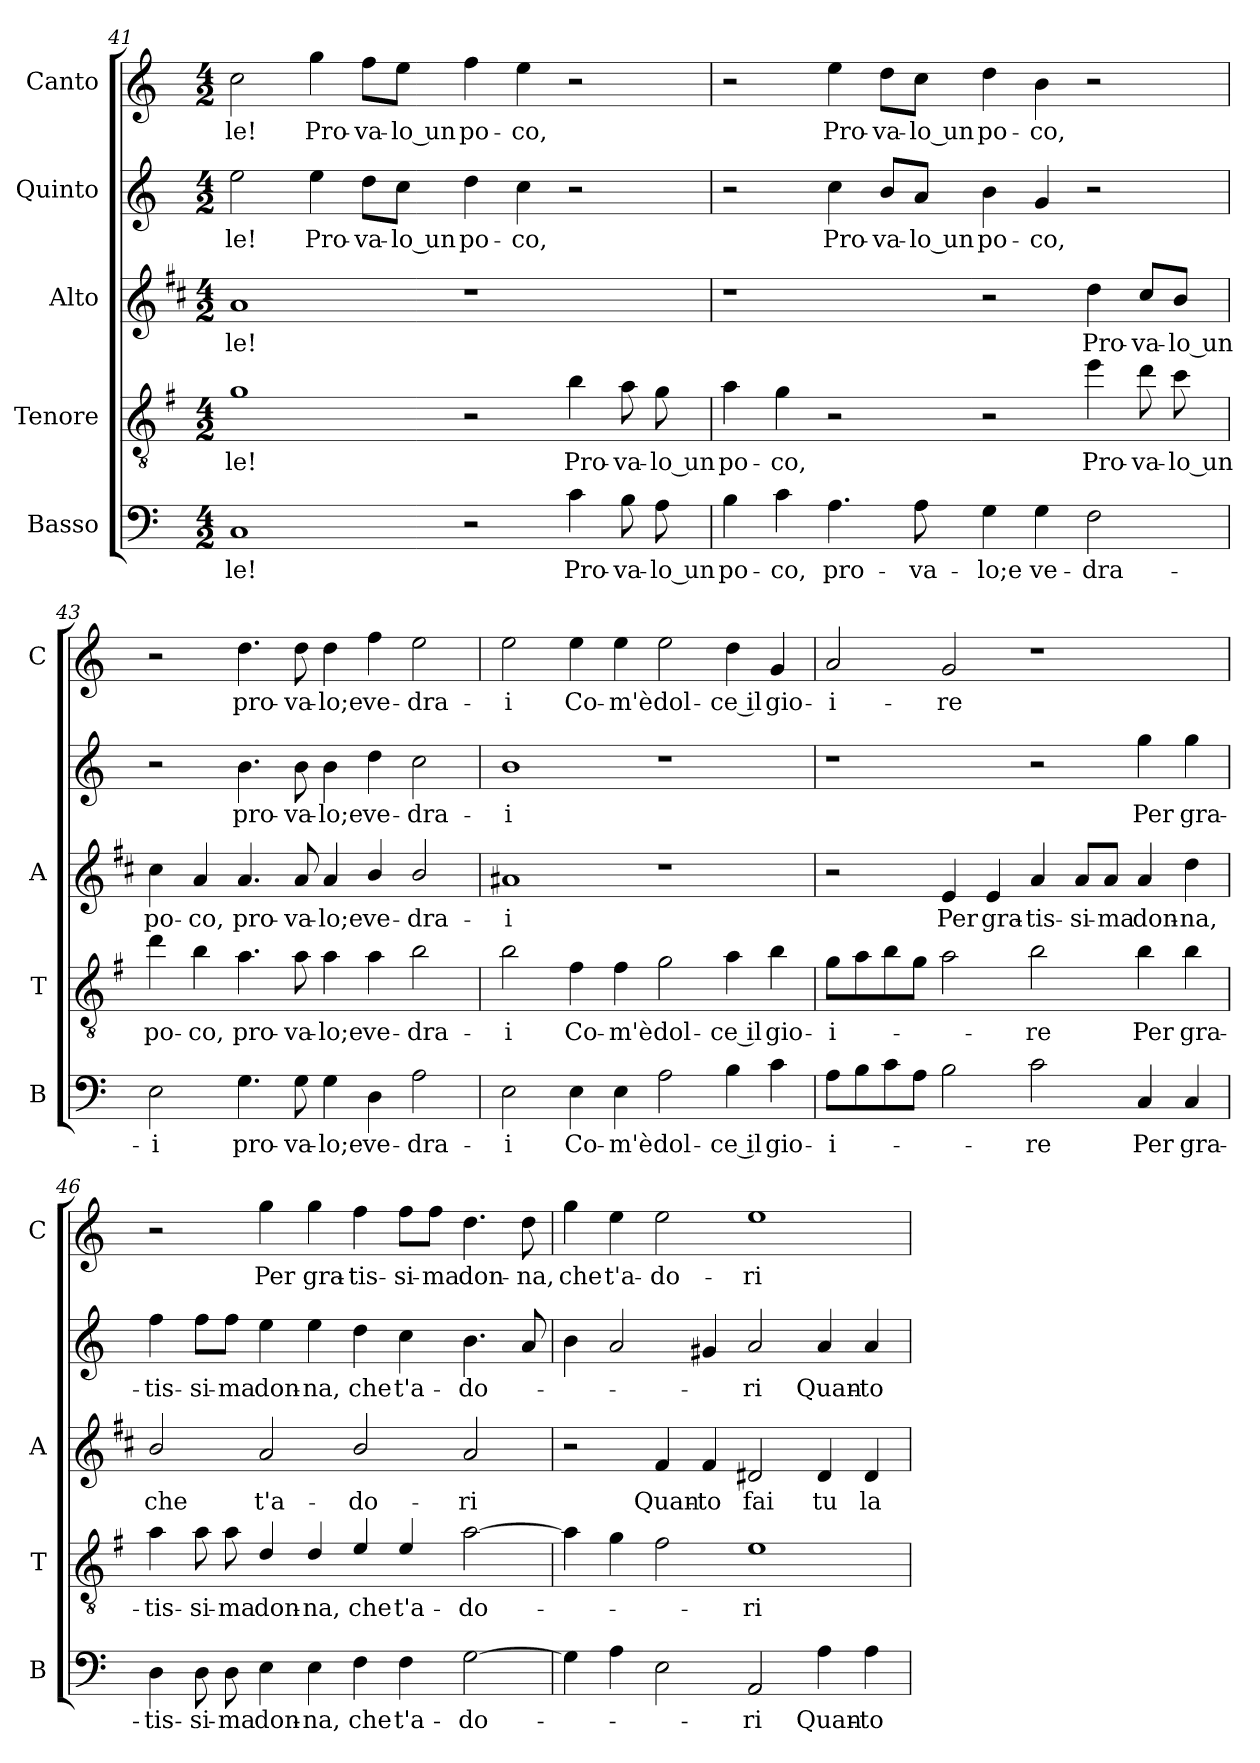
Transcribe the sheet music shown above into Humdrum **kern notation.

**kern	**text	**kern	**text	**kern	**text	**kern	**text	**kern	**text
*part5	*part5	*part4	*part4	*part3	*part3	*part2	*part2	*part1	*part1
*staff5	*staff5	*staff4	*staff4	*staff3	*staff3	*staff2	*staff2	*staff1	*staff1
*I"Basso	*	*I"Tenore	*	*I"Alto	*	*I"Quinto	*	*I"Canto	*
*I'B	*	*I'T	*	*I'A	*	*	*	*I'C	*
!!LO:PB:g=z
*clefF4	*	*clefGv2	*	*clefG2	*	*clefG2	*	*clefG2	*
*	*	*ITrd4c7	*	*ITrd1c2	*	*	*	*	*
*k[]	*	*k[]	*	*k[]	*	*k[]	*	*k[]	*
*C:	*	*C:	*	*C:	*	*C:	*	*C:	*
*M4/2	*	*M4/2	*	*M4/2	*	*M4/2	*	*M4/2	*
=41	=41	=41	=41	=41	=41	=41	=41	=41	=41
!	!LO:LY:b	!	!LO:LY:b	!	!LO:LY:b	!	!LO:LY:b	!	!LO:LY:b
1C	-le!	1c	-le!	1g	-le!	2ee\	-le!	2cc\	-le!
!	!	!	!	!	!	!	!LO:LY:b	!	!LO:LY:b
.	.	.	.	.	.	4ee\	Pro-	4gg\	Pro-
!	!	!	!	!	!	!	!LO:LY:b	!	!LO:LY:b
.	.	.	.	.	.	8dd\L	-va-	8ff\L	-va-
!	!	!	!	!	!	!	!LO:LY:b	!	!LO:LY:b
.	.	.	.	.	.	8cc\J	-lo un	8ee\J	-lo un
!	!	!	!	!	!	!	!LO:LY:b	!	!LO:LY:b
2r	.	2r	.	1r	.	4dd\	po-	4ff\	po-
!	!	!	!	!	!	!	!LO:LY:b	!	!LO:LY:b
.	.	.	.	.	.	4cc\	-co,	4ee\	-co,
!	!LO:LY:b	!	!LO:LY:b	!	!	!	!	!	!
4c\	Pro-	4e\	Pro-	.	.	2r	.	2r	.
!	!LO:LY:b	!	!LO:LY:b	!	!	!	!	!	!
8B\	-va-	8d\	-va-	.	.	.	.	.	.
!	!LO:LY:b	!	!LO:LY:b	!	!	!	!	!	!
8A\	-lo un	8c\	-lo un	.	.	.	.	.	.
=42	=42	=42	=42	=42	=42	=42	=42	=42	=42
!	!LO:LY:b	!	!LO:LY:b	!	!	!	!	!	!
4B\	po-	4d\	po-	1r	.	2r	.	2r	.
!	!LO:LY:b	!	!LO:LY:b	!	!	!	!	!	!
4c\	-co,	4c\	-co,	.	.	.	.	.	.
!	!LO:LY:b	!	!	!	!	!	!LO:LY:b	!	!LO:LY:b
4.A\	pro-	2r	.	.	.	4cc\	Pro-	4ee\	Pro-
!	!	!	!	!	!	!	!LO:LY:b	!	!LO:LY:b
.	.	.	.	.	.	8b/L	-va-	8dd\L	-va-
!	!LO:LY:b	!	!	!	!	!	!LO:LY:b	!	!LO:LY:b
8A\	-va-	.	.	.	.	8a/J	-lo un	8cc\J	-lo un
!	!LO:LY:b	!	!	!	!	!	!LO:LY:b	!	!LO:LY:b
4G\	-lo;e	2r	.	2r	.	4b\	po-	4dd\	po-
!	!LO:LY:b	!	!	!	!	!	!LO:LY:b	!	!LO:LY:b
4G\	ve-	.	.	.	.	4g/	-co,	4b\	-co,
!	!LO:LY:b	!	!LO:LY:b	!	!LO:LY:b	!	!	!	!
2F\	-dra-	4a\	Pro-	4cc\	Pro-	2r	.	2r	.
!	!	!	!LO:LY:b	!	!LO:LY:b	!	!	!	!
.	.	8g\	-va-	8b/L	-va-	.	.	.	.
!	!	!	!LO:LY:b	!	!LO:LY:b	!	!	!	!
.	.	8f\	-lo un	8a/J	-lo un	.	.	.	.
=43	=43	=43	=43	=43	=43	=43	=43	=43	=43
!	!LO:LY:b	!	!LO:LY:b	!	!LO:LY:b	!	!	!	!
2E\	-i	4g\	po-	4b\	po-	2r	.	2r	.
!	!	!	!LO:LY:b	!	!LO:LY:b	!	!	!	!
.	.	4e\	-co,	4g/	-co,	.	.	.	.
!	!LO:LY:b	!	!LO:LY:b	!	!LO:LY:b	!	!LO:LY:b	!	!LO:LY:b
4.G\	pro-	4.d\	pro-	4.g/	pro-	4.b\	pro-	4.dd\	pro-
!	!LO:LY:b	!	!LO:LY:b	!	!LO:LY:b	!	!LO:LY:b	!	!LO:LY:b
8G\	-va-	8d\	-va-	8g/	-va-	8b\	-va-	8dd\	-va-
!	!LO:LY:b	!	!LO:LY:b	!	!LO:LY:b	!	!LO:LY:b	!	!LO:LY:b
4G\	-lo;e	4d\	-lo;e	4g/	-lo;e	4b\	-lo;e	4dd\	-lo;e
!	!LO:LY:b	!	!LO:LY:b	!	!LO:LY:b	!	!LO:LY:b	!	!LO:LY:b
4D\	ve-	4d\	ve-	4a/	ve-	4dd\	ve-	4ff\	ve-
!	!LO:LY:b	!	!LO:LY:b	!	!LO:LY:b	!	!LO:LY:b	!	!LO:LY:b
2A\	-dra-	2e\	-dra-	2a/	-dra-	2cc\	-dra-	2ee\	-dra-
!!LO:LB:g=z
=44	=44	=44	=44	=44	=44	=44	=44	=44	=44
!	!LO:LY:b	!	!LO:LY:b	!	!LO:LY:b	!	!LO:LY:b	!	!LO:LY:b
2E\	-i	2e\	-i	1g#X	-i	1b	-i	2ee\	-i
!	!LO:LY:b	!	!LO:LY:b	!	!	!	!	!	!LO:LY:b
4E\	Co-	4B\	Co-	.	.	.	.	4ee\	Co-
!	!LO:LY:b	!	!LO:LY:b	!	!	!	!	!	!LO:LY:b
4E\	-m'è	4B\	-m'è	.	.	.	.	4ee\	-m'è
!	!LO:LY:b	!	!LO:LY:b	!	!	!	!	!	!LO:LY:b
2A\	dol-	2c\	dol-	1r	.	1r	.	2ee\	dol-
!	!LO:LY:b	!	!LO:LY:b	!	!	!	!	!	!LO:LY:b
4B\	-ce il	4d\	-ce il	.	.	.	.	4dd\	-ce il
!	!LO:LY:b	!	!LO:LY:b	!	!	!	!	!	!LO:LY:b
4c\	gio-	4e\	gio-	.	.	.	.	4g/	gio-
=45	=45	=45	=45	=45	=45	=45	=45	=45	=45
!	!LO:LY:b	!	!LO:LY:b	!	!	!	!	!	!LO:LY:b
8A\L	-i-	8c\L	-i-	2r	.	1r	.	2a/	-i-
8B\	.	8d\	.	.	.	.	.	.	.
8c\	.	8e\	.	.	.	.	.	.	.
8A\J	.	8c\J	.	.	.	.	.	.	.
!	!	!	!	!	!LO:LY:b	!	!	!	!LO:LY:b
2B\	.	2d\	.	4d/	Per	.	.	2g/	-re
!	!	!	!	!	!LO:LY:b	!	!	!	!
.	.	.	.	4d/	gra-	.	.	.	.
!	!LO:LY:b	!	!LO:LY:b	!	!LO:LY:b	!	!	!	!
2c\	-re	2e\	-re	4g/	-tis-	2r	.	1r	.
!	!	!	!	!	!LO:LY:b	!	!	!	!
.	.	.	.	8g/L	-si-	.	.	.	.
!	!	!	!	!	!LO:LY:b	!	!	!	!
.	.	.	.	8g/J	-ma	.	.	.	.
!	!LO:LY:b	!	!LO:LY:b	!	!LO:LY:b	!	!LO:LY:b	!	!
4C/	Per	4e\	Per	4g/	don-	4gg\	Per	.	.
!	!LO:LY:b	!	!LO:LY:b	!	!LO:LY:b	!	!LO:LY:b	!	!
4C/	gra-	4e\	gra-	4cc\	-na,	4gg\	gra-	.	.
=46	=46	=46	=46	=46	=46	=46	=46	=46	=46
!	!LO:LY:b	!	!LO:LY:b	!	!LO:LY:b	!	!LO:LY:b	!	!
4D\	-tis-	4d\	-tis-	2a/	che	4ff\	-tis-	2r	.
!	!LO:LY:b	!	!LO:LY:b	!	!	!	!LO:LY:b	!	!
8D\	-si-	8d\	-si-	.	.	8ff\L	-si-	.	.
!	!LO:LY:b	!	!LO:LY:b	!	!	!	!LO:LY:b	!	!
8D\	-ma	8d\	-ma	.	.	8ff\J	-ma	.	.
!	!LO:LY:b	!	!LO:LY:b	!	!LO:LY:b	!	!LO:LY:b	!	!LO:LY:b
4E\	don-	4G/	don-	2g/	t'a-	4ee\	don-	4gg\	Per
!	!LO:LY:b	!	!LO:LY:b	!	!	!	!LO:LY:b	!	!LO:LY:b
4E\	-na,	4G/	-na,	.	.	4ee\	-na,	4gg\	gra-
!	!LO:LY:b	!	!LO:LY:b	!	!LO:LY:b	!	!LO:LY:b	!	!LO:LY:b
4F\	che	4A/	che	2a/	-do-	4dd\	che	4ff\	-tis-
!	!LO:LY:b	!	!LO:LY:b	!	!	!	!LO:LY:b	!	!LO:LY:b
4F\	t'a-	4A/	t'a-	.	.	4cc\	t'a-	8ff\L	-si-
!	!	!	!	!	!	!	!	!	!LO:LY:b
.	.	.	.	.	.	.	.	8ff\J	-ma
!	!LO:LY:b	!	!LO:LY:b	!	!LO:LY:b	!	!LO:LY:b	!	!LO:LY:b
[2G\	-do-	[2d\	-do-	2g/	-ri	4.b\	-do-	4.dd\	don-
!	!	!	!	!	!	!	!	!	!LO:LY:b
.	.	.	.	.	.	8a/	.	8dd\	-na,
!!LO:LB:g=z
=47	=47	=47	=47	=47	=47	=47	=47	=47	=47
!	!	!	!	!	!	!	!	!	!LO:LY:b
4G\]	.	4d\]	.	2r	.	4b\	.	4gg\	che
!	!	!	!	!	!	!	!	!	!LO:LY:b
4A\	.	4c\	.	.	.	2a/	.	4ee\	t'a-
!	!	!	!	!	!LO:LY:b	!	!	!	!LO:LY:b
2E\	.	2B\	.	4e/	Quan-	.	.	2ee\	-do-
!	!	!	!	!	!LO:LY:b	!	!	!	!
.	.	.	.	4e/	-to	4g#X/	.	.	.
!	!LO:LY:b	!	!LO:LY:b	!	!LO:LY:b	!	!LO:LY:b	!	!LO:LY:b
2AA/	-ri	1A	-ri	2c#X/	fai	2a/	-ri	1ee	-ri
!	!LO:LY:b	!	!	!	!LO:LY:b	!	!LO:LY:b	!	!
4A\	Quan-	.	.	4c#/	tu	4a/	Quan-	.	.
!	!LO:LY:b	!	!	!	!LO:LY:b	!	!LO:LY:b	!	!
4A\	-to	.	.	4c#/	la	4a/	-to	.	.
=	=	=	=	=	=	=	=	=	=
*-	*-	*-	*-	*-	*-	*-	*-	*-	*-
